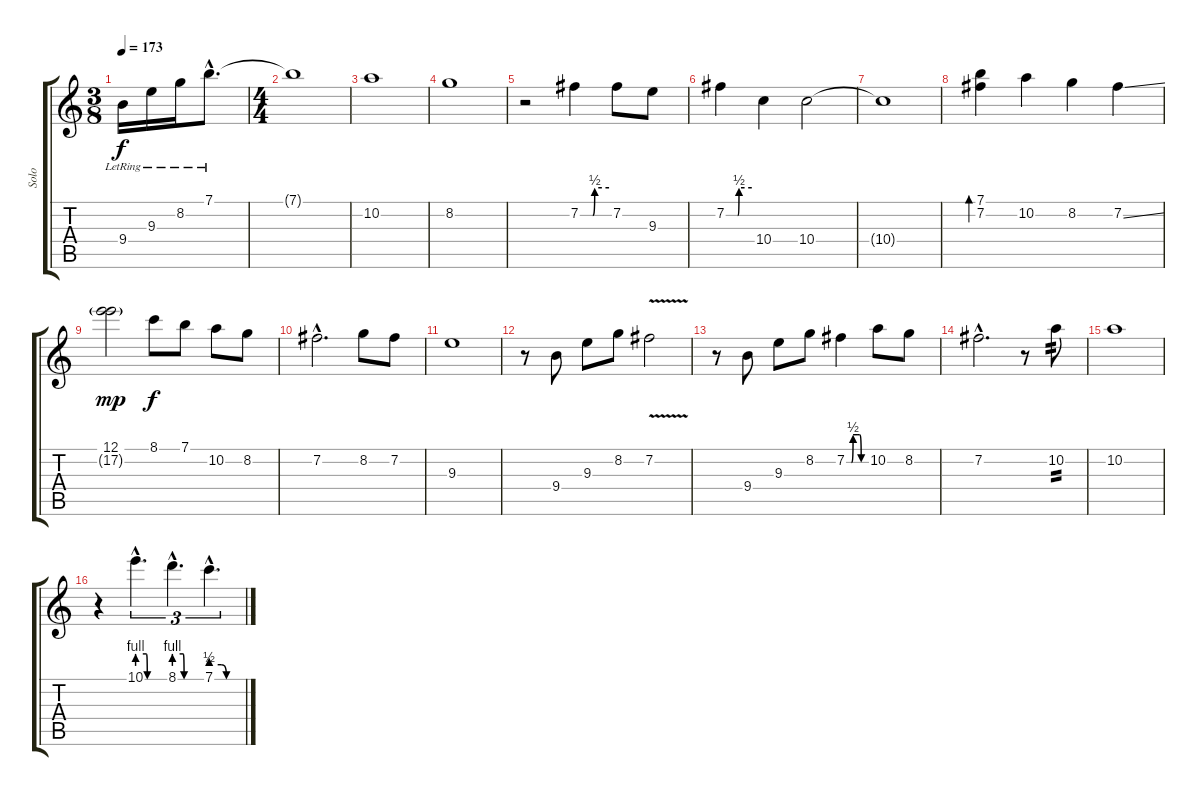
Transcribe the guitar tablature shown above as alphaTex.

\track ("Solo" "Solo") {instrument acousticguitarsteel}
\staff {score tabs}
\tuning (E4 B3 G3 D3 A2 E2) {hide}
\ts (3 8)
\tempo 173
\clef g2
\ks c
9.4{lr}.16{dy f instrument acousticguitarsteel} 9.3{lr}.16 8.2{lr}.16 7.1{hac lr}.8{d} |
\ts (4 4)
7.1{t}.1 |
10.2.1 |
8.2.1 |
r.2 7.2{be (custom 0 0 26 0 30 2 60 2)}.4 7.2.8 9.3.8 |
7.2{be (custom 0 0 11 0 27 0 30 2 60 2)}.4 10.4.4 10.4.2 |
10.4{t}.1 |
(7.1 7.2).4{bd 480} 10.2.4 8.2.4 7.2{ss}.4 |
(12.1 17.2{g}).2{dy mp} 8.1.8{dy f} 7.1.8 10.2.8 8.2.8 |
7.2{hac}.2{d} 8.2.8 7.2.8 |
9.3.1 |
r.8 9.4.8 9.3.8 8.2.8 7.2{v}.2 |
r.8 9.4.8 9.3.8 8.2.8 7.2{be (custom 0 0 5 0 15 0 20 2 35 2 40 2 45 0 50 0 60 0)}.4 10.2.8 8.2.8 |
7.2{hac}.2{d} r.8 10.2.8{tp 2} |
10.2.1 |
r.4 10.1{be (custom 0 4 20 4 22 0 29 0 40 0 60 0) hac}.4{d tu (3 2)} 8.1{be (custom 0 4 20 4 22 0 40 0 60 0) hac}.4{d tu (3 2)} 7.1{be (custom 0 2 20 2 30 0 40 0 60 0) hac}.4{d tu (3 2)}
